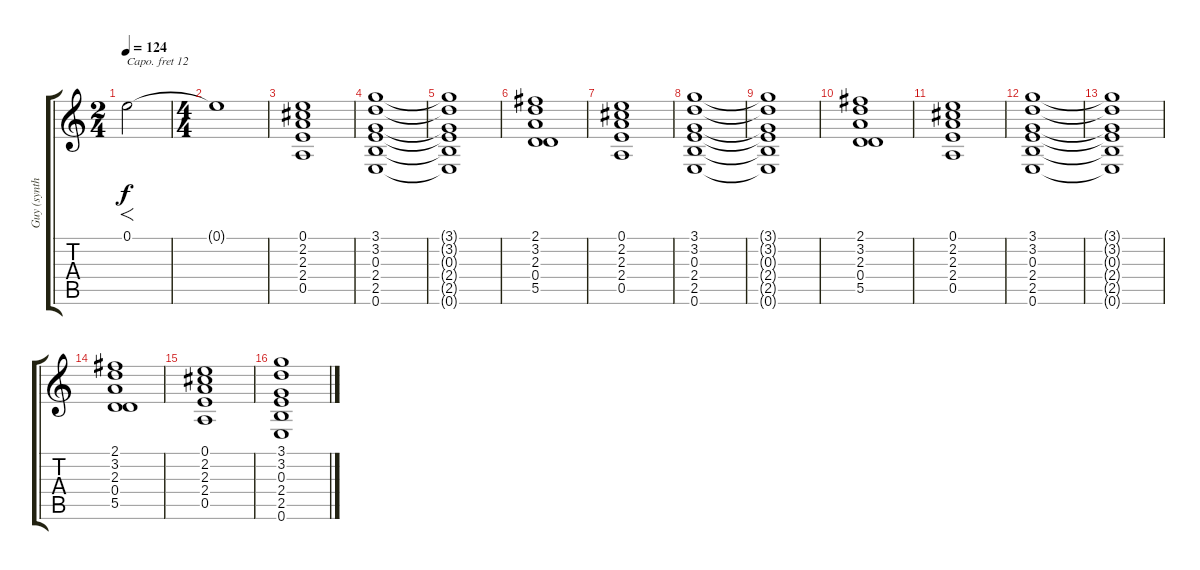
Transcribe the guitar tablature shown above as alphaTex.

\track ("Guy (synth)" "Guy (synth") {instrument fx6goblins}
\staff {score tabs}
\capo 12
\tuning (E4 B3 G3 D3 A2 E2) {hide}
\ts (2 4)
\tempo 124
\clef g2
\ks c
0.1.2{f dy f instrument fx6goblins} |
\ts (4 4)
0.1{t}.1 |
(0.1 2.2 2.3 2.4 0.5).1 |
(3.1 3.2 0.3 2.4 2.5 0.6).1 |
(3.1{t} 3.2{t} 0.3{t} 2.4{t} 2.5{t} 0.6{t}).1 |
(2.1 3.2 2.3 0.4 5.5).1 |
(0.1 2.2 2.3 2.4 0.5).1 |
(3.1 3.2 0.3 2.4 2.5 0.6).1 |
(3.1{t} 3.2{t} 0.3{t} 2.4{t} 2.5{t} 0.6{t}).1 |
(2.1 3.2 2.3 0.4 5.5).1 |
(0.1 2.2 2.3 2.4 0.5).1 |
(3.1 3.2 0.3 2.4 2.5 0.6).1 |
(3.1{t} 3.2{t} 0.3{t} 2.4{t} 2.5{t} 0.6{t}).1 |
(2.1 3.2 2.3 0.4 5.5).1 |
(0.1 2.2 2.3 2.4 0.5).1 |
(3.1 3.2 0.3 2.4 2.5 0.6).1
